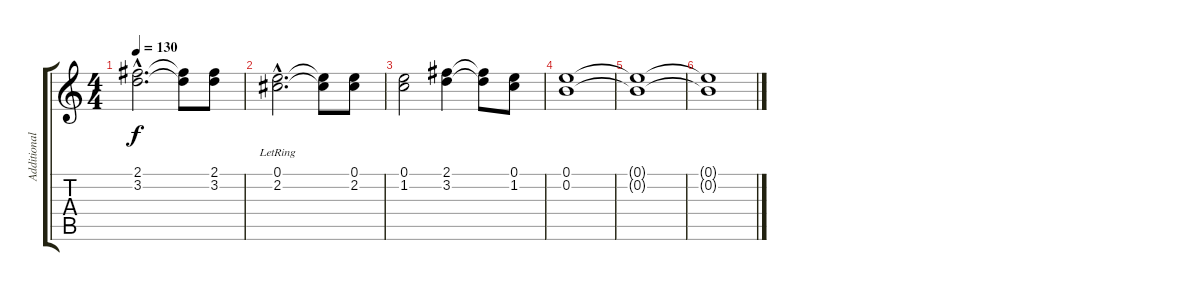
\track ("Additional Guitar" "Additional") {instrument acousticguitarsteel}
\staff {score tabs}
\tuning (E4 B3 G3 D3 A2 E2) {hide}
\ts (4 4)
\tempo 130
\clef g2
\ks c
(2.1{hac} 3.2{hac}).2{d dy f} (2.1{t} 3.2{t}).8 (2.1 3.2).8 |
(0.1{hac lr} 2.2{hac}).2{d} (0.1{t} 2.2{t}).8 (0.1 2.2).8 |
(0.1 1.2).2 (2.1 3.2).4 (2.1{t} 3.2{t}).8 (0.1 1.2).8 |
(0.1 0.2).1 |
(0.1{t} 0.2{t}).1 |
(0.1{t} 0.2{t}).1
